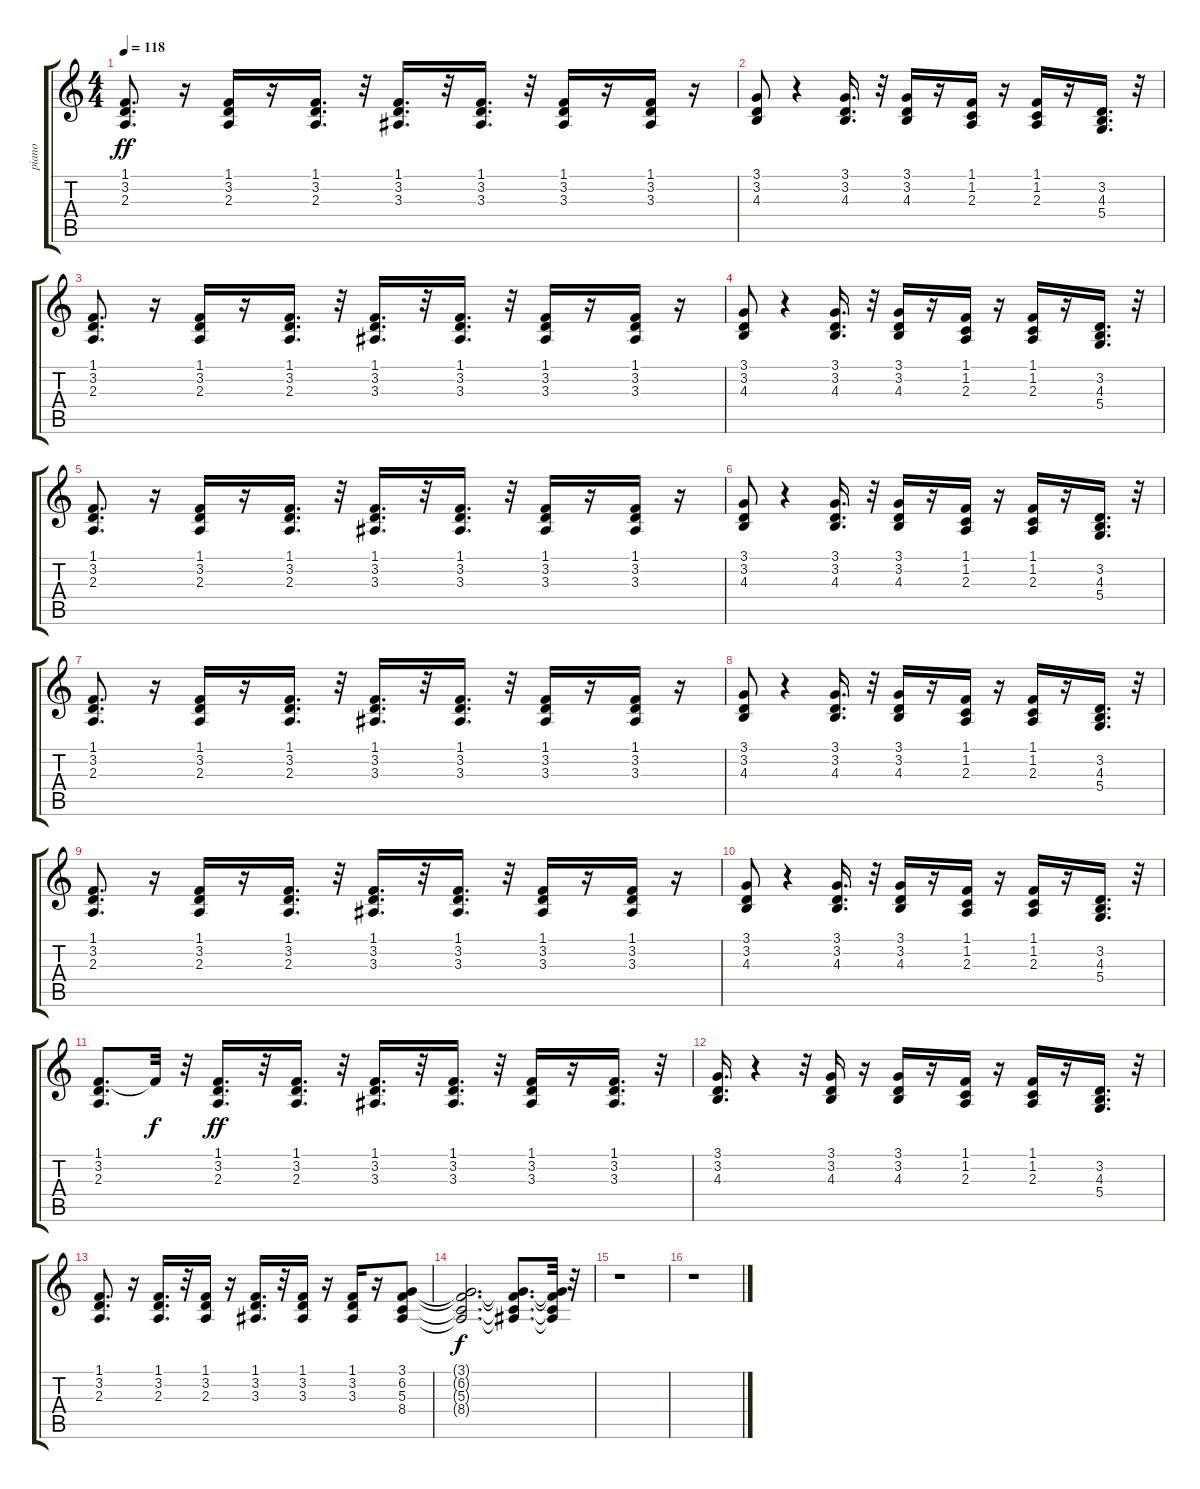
\track ("piano" "piano") {instrument acousticgrandpiano}
\staff {score tabs}
\tuning (E4 B3 G3 D3 A2 E2) {hide}
\ts (4 4)
\tempo 118
\clef g2
\ks c
(1.1 3.2 2.3).8{d dy ff} r.16 (1.1 3.2 2.3).16 r.16 (1.1 3.2 2.3).16{d} r.32 (1.1 3.2 3.3).16{d} r.32 (1.1 3.2 3.3).16{d} r.32 (1.1 3.2 3.3).16 r.16 (1.1 3.2 3.3).16 r.16 |
(3.1 3.2 4.3).8 r.4 (3.1 3.2 4.3).16{d} r.32 (3.1 3.2 4.3).16 r.16 (1.1 1.2 2.3).16 r.16 (1.1 1.2 2.3).16 r.16 (3.2 4.3 5.4).16{d} r.32 |
(1.1 3.2 2.3).8{d} r.16 (1.1 3.2 2.3).16 r.16 (1.1 3.2 2.3).16{d} r.32 (1.1 3.2 3.3).16{d} r.32 (1.1 3.2 3.3).16{d} r.32 (1.1 3.2 3.3).16 r.16 (1.1 3.2 3.3).16 r.16 |
(3.1 3.2 4.3).8 r.4 (3.1 3.2 4.3).16{d} r.32 (3.1 3.2 4.3).16 r.16 (1.1 1.2 2.3).16 r.16 (1.1 1.2 2.3).16 r.16 (3.2 4.3 5.4).16{d} r.32 |
(1.1 3.2 2.3).8{d} r.16 (1.1 3.2 2.3).16 r.16 (1.1 3.2 2.3).16{d} r.32 (1.1 3.2 3.3).16{d} r.32 (1.1 3.2 3.3).16{d} r.32 (1.1 3.2 3.3).16 r.16 (1.1 3.2 3.3).16 r.16 |
(3.1 3.2 4.3).8 r.4 (3.1 3.2 4.3).16{d} r.32 (3.1 3.2 4.3).16 r.16 (1.1 1.2 2.3).16 r.16 (1.1 1.2 2.3).16 r.16 (3.2 4.3 5.4).16{d} r.32 |
(1.1 3.2 2.3).8{d} r.16 (1.1 3.2 2.3).16 r.16 (1.1 3.2 2.3).16{d} r.32 (1.1 3.2 3.3).16{d} r.32 (1.1 3.2 3.3).16{d} r.32 (1.1 3.2 3.3).16 r.16 (1.1 3.2 3.3).16 r.16 |
(3.1 3.2 4.3).8 r.4 (3.1 3.2 4.3).16{d} r.32 (3.1 3.2 4.3).16 r.16 (1.1 1.2 2.3).16 r.16 (1.1 1.2 2.3).16 r.16 (3.2 4.3 5.4).16{d} r.32 |
(1.1 3.2 2.3).8{d} r.16 (1.1 3.2 2.3).16 r.16 (1.1 3.2 2.3).16{d} r.32 (1.1 3.2 3.3).16{d} r.32 (1.1 3.2 3.3).16{d} r.32 (1.1 3.2 3.3).16 r.16 (1.1 3.2 3.3).16 r.16 |
(3.1 3.2 4.3).8 r.4 (3.1 3.2 4.3).16{d} r.32 (3.1 3.2 4.3).16 r.16 (1.1 1.2 2.3).16 r.16 (1.1 1.2 2.3).16 r.16 (3.2 4.3 5.4).16{d} r.32 |
(1.1 3.2 2.3).8{d} 1.1{t}.32{dy f} r.32 (1.1 3.2 2.3).16{d dy ff} r.32 (1.1 3.2 2.3).16{d} r.32 (1.1 3.2 3.3).16{d} r.32 (1.1 3.2 3.3).16{d} r.32 (1.1 3.2 3.3).16 r.16 (1.1 3.2 3.3).16{d} r.32 |
(3.1 3.2 4.3).16{d} r.4 r.32 (3.1 3.2 4.3).16 r.16 (3.1 3.2 4.3).16 r.16 (1.1 1.2 2.3).16 r.16 (1.1 1.2 2.3).16 r.16 (3.2 4.3 5.4).16{d} r.32 |
(1.1 3.2 2.3).8{d} r.16 (1.1 3.2 2.3).16{d} r.32 (1.1 3.2 2.3).16 r.16 (1.1 3.2 3.3).16{d} r.32 (1.1 3.2 3.3).16 r.16 (1.1 3.2 3.3).16 r.16 (3.1 6.2 5.3 8.4).8 |
(3.1{t} 6.2{t} 5.3{t} 8.4{t}).2{d dy f} (3.1{t} 6.2{t} 5.3{t} 8.4{t}).8{d} (3.1{t} 6.2{t} 5.3{t} 8.4{t}).32 r.32 |
r.1 |
r.1
